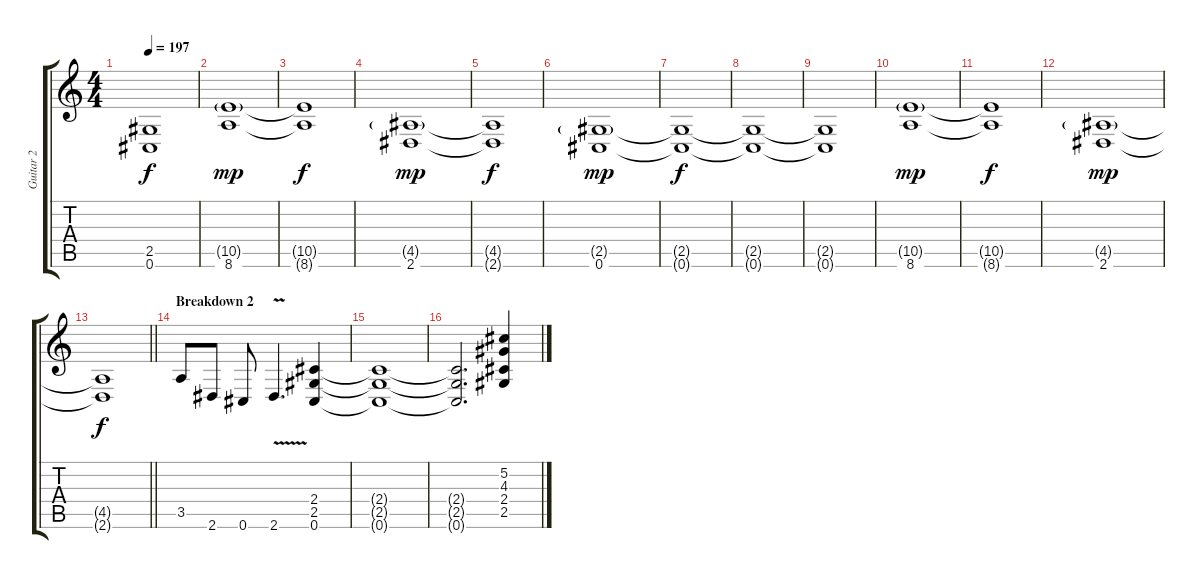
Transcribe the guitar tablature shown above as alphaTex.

\track ("Guitar 2" "Guitar 2") {instrument distortionguitar}
\staff {score tabs}
\tuning (Db4 Ab3 E3 B2 Gb2 Db2) {hide}
\ts (4 4)
\tempo 197
\clef g2
\ks c
(2.5{t} 0.6{t}).1{dy f} |
(10.5{g} 8.6).1{dy mp} |
(10.5{t} 8.6{t}).1{dy f} |
(4.5{g} 2.6).1{dy mp} |
(4.5{t} 2.6{t}).1{dy f} |
(2.5{g} 0.6).1{dy mp} |
(2.5{t} 0.6{t}).1{dy f} |
(2.5{t} 0.6{t}).1 |
(2.5{t} 0.6{t}).1 |
(10.5{g} 8.6).1{dy mp} |
(10.5{t} 8.6{t}).1{dy f} |
(4.5{g} 2.6).1{dy mp} |
\barLineRight lightlight
(4.5{t} 2.6{t}).1{dy f} |
\section ("" "Breakdown 2")
3.5.8{volume 16 instrument distortionguitar} 2.6.8 0.6.8 2.6{v}.4{d} (2.4 2.5 0.6).4 |
(2.4{t} 2.5{t} 0.6{t}).1 |
(2.4{t} 2.5{t} 0.6{t}).2{d} (5.2 4.3 2.4 2.5).4
